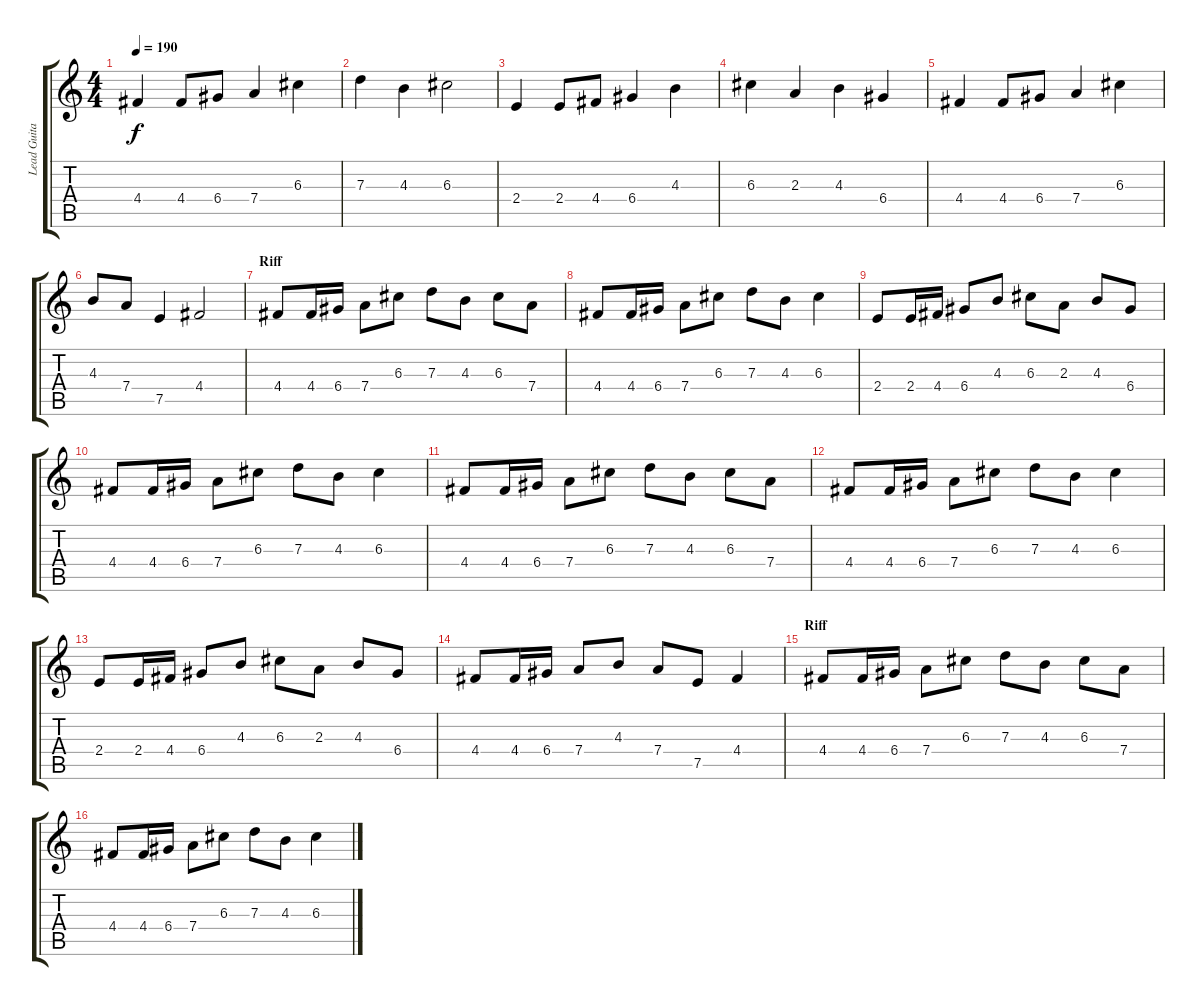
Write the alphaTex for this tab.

\track ("Lead Guitar I" "Lead Guita") {instrument distortionguitar}
\staff {score tabs}
\tuning (E4 B3 G3 D3 A2 E2) {hide}
\ts (4 4)
\tempo 190
\clef g2
\ks c
4.4.4{dy f} 4.4.8 6.4.8 7.4.4 6.3.4 |
7.3.4 4.3.4 6.3.2 |
2.4.4 2.4.8 4.4.8 6.4.4 4.3.4 |
6.3.4 2.3.4 4.3.4 6.4.4 |
4.4.4 4.4.8 6.4.8 7.4.4 6.3.4 |
4.3.8 7.4.8 7.5.4 4.4.2 |
\section ("" "Riff")
4.4.8 4.4.16 6.4.16 7.4.8 6.3.8 7.3.8 4.3.8 6.3.8 7.4.8 |
4.4.8 4.4.16 6.4.16 7.4.8 6.3.8 7.3.8 4.3.8 6.3.4 |
2.4.8 2.4.16 4.4.16 6.4.8 4.3.8 6.3.8 2.3.8 4.3.8 6.4.8 |
4.4.8 4.4.16 6.4.16 7.4.8 6.3.8 7.3.8 4.3.8 6.3.4 |
4.4.8 4.4.16 6.4.16 7.4.8 6.3.8 7.3.8 4.3.8 6.3.8 7.4.8 |
4.4.8 4.4.16 6.4.16 7.4.8 6.3.8 7.3.8 4.3.8 6.3.4 |
2.4.8 2.4.16 4.4.16 6.4.8 4.3.8 6.3.8 2.3.8 4.3.8 6.4.8 |
4.4.8 4.4.16 6.4.16 7.4.8 4.3.8 7.4.8 7.5.8 4.4.4 |
\section ("" "Riff")
4.4.8 4.4.16 6.4.16 7.4.8 6.3.8 7.3.8 4.3.8 6.3.8 7.4.8 |
4.4.8 4.4.16 6.4.16 7.4.8 6.3.8 7.3.8 4.3.8 6.3.4
